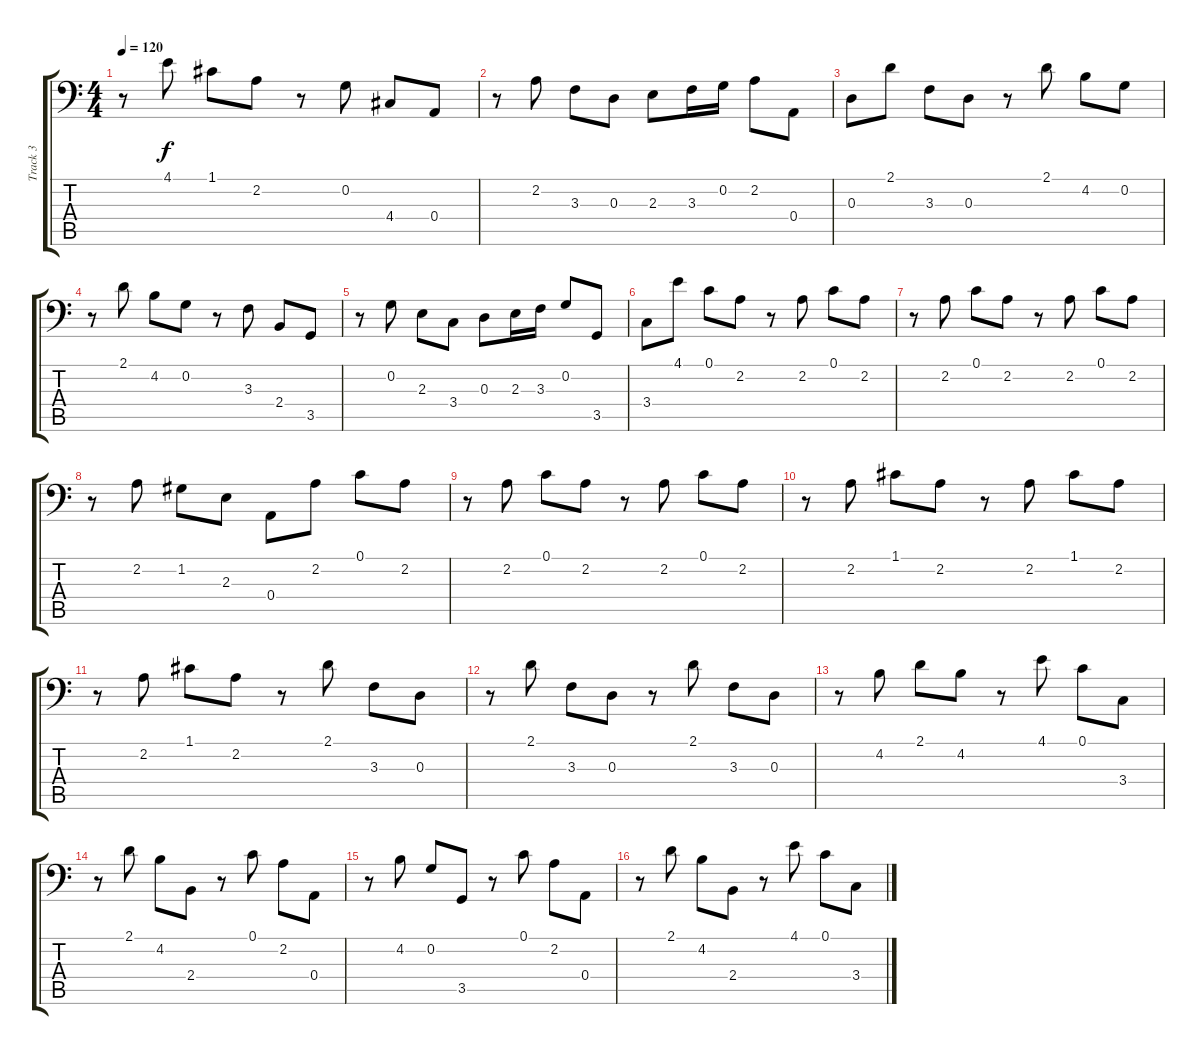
\track ("Track 3" "Track 3") {instrument electricbassfinger}
\staff {score tabs}
\tuning (C3 G2 D2 A1 E1 B0) {hide}
\ts (4 4)
\tempo 120
\clef f4
\ks c
r.8{dy f} 4.1.8 1.1.8 2.2.8 r.8 0.2.8 4.4.8 0.4.8 |
r.8 2.2.8 3.3.8 0.3.8 2.3.8 3.3.16 0.2.16 2.2.8 0.4.8 |
0.3.8 2.1.8 3.3.8 0.3.8 r.8 2.1.8 4.2.8 0.2.8 |
r.8 2.1.8 4.2.8 0.2.8 r.8 3.3.8 2.4.8 3.5.8 |
r.8 0.2.8 2.3.8 3.4.8 0.3.8 2.3.16 3.3.16 0.2.8 3.5.8 |
3.4.8 4.1.8 0.1.8 2.2.8 r.8 2.2.8 0.1.8 2.2.8 |
r.8 2.2.8 0.1.8 2.2.8 r.8 2.2.8 0.1.8 2.2.8 |
r.8 2.2.8 1.2.8 2.3.8 0.4.8 2.2.8 0.1.8 2.2.8 |
r.8 2.2.8 0.1.8 2.2.8 r.8 2.2.8 0.1.8 2.2.8 |
r.8 2.2.8 1.1.8 2.2.8 r.8 2.2.8 1.1.8 2.2.8 |
r.8 2.2.8 1.1.8 2.2.8 r.8 2.1.8 3.3.8 0.3.8 |
r.8 2.1.8 3.3.8 0.3.8 r.8 2.1.8 3.3.8 0.3.8 |
r.8 4.2.8 2.1.8 4.2.8 r.8 4.1.8 0.1.8 3.4.8 |
r.8 2.1.8 4.2.8 2.4.8 r.8 0.1.8 2.2.8 0.4.8 |
r.8 4.2.8 0.2.8 3.5.8 r.8 0.1.8 2.2.8 0.4.8 |
r.8 2.1.8 4.2.8 2.4.8 r.8 4.1.8 0.1.8 3.4.8
